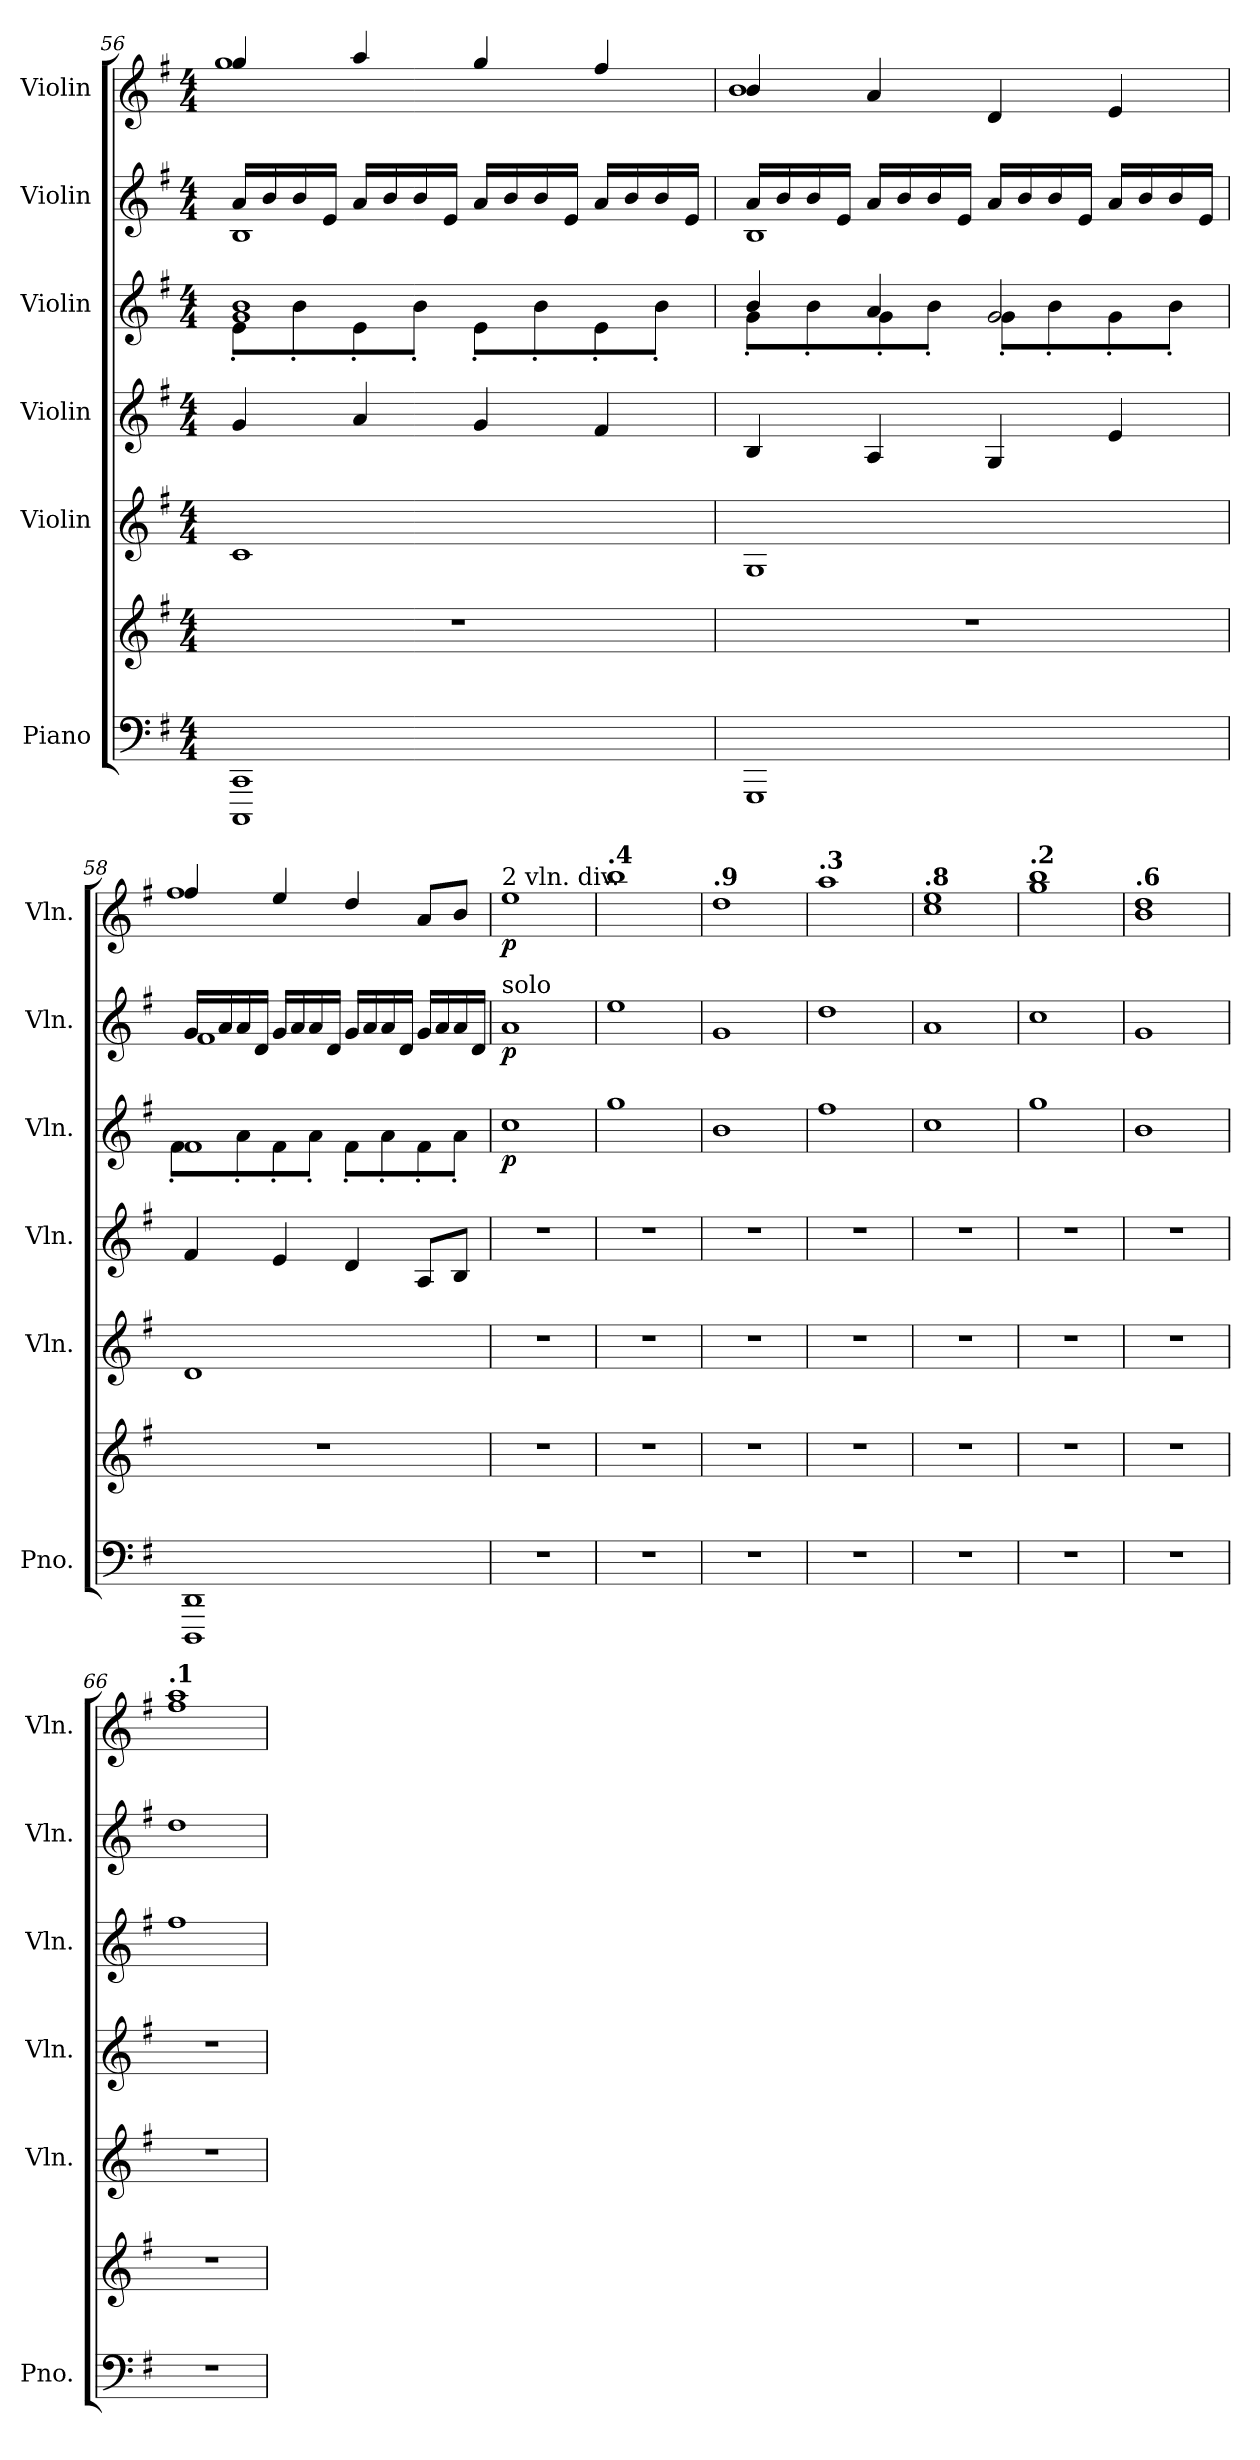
**kern	**kern	**kern	**kern	**kern	**dynam	**kern	**dynam	**kern	**dynam
*part6	*part6	*part5	*part4	*part3	*part3	*part2	*part2	*part1	*part1
*staff7	*staff6	*staff5	*staff4	*staff3	*staff3	*staff2	*staff2	*staff1	*staff1
*I"Piano	*	*I"Violin	*I"Violin	*I"Violin	*	*I"Violin	*	*I"Violin	*
*I'Pno.	*	*I'Vln.	*I'Vln.	*I'Vln.	*	*I'Vln.	*	*I'Vln.	*
*clefF4	*clefG2	*clefG2	*clefG2	*clefG2	*	*clefG2	*	*clefG2	*
*k[f#]	*k[f#]	*k[f#]	*k[f#]	*k[f#]	*	*k[f#]	*	*k[f#]	*
*M4/4	*M4/4	*M4/4	*M4/4	*M4/4	*	*M4/4	*	*M4/4	*
=56	=56	=56	=56	=56	=56	=56	=56	=56	=56
*	*	*	*	*^	*	*^	*	*^	*
1CCC 1CC	1r	1c	4g/	1g 1b	8e'\L	.	16a/LL	1B	.	4gg/	1gg	.
.	.	.	.	.	.	.	16b/	.	.	.	.	.
.	.	.	.	.	8b'\	.	16b/	.	.	.	.	.
.	.	.	.	.	.	.	16e/JJ	.	.	.	.	.
.	.	.	4a/	.	8e'\	.	16a/LL	.	.	4aa/	.	.
.	.	.	.	.	.	.	16b/	.	.	.	.	.
.	.	.	.	.	8b'\J	.	16b/	.	.	.	.	.
.	.	.	.	.	.	.	16e/JJ	.	.	.	.	.
.	.	.	4g/	.	8e'\L	.	16a/LL	.	.	4gg/	.	.
.	.	.	.	.	.	.	16b/	.	.	.	.	.
.	.	.	.	.	8b'\	.	16b/	.	.	.	.	.
.	.	.	.	.	.	.	16e/JJ	.	.	.	.	.
.	.	.	4f#/	.	8e'\	.	16a/LL	.	.	4ff#/	.	.
.	.	.	.	.	.	.	16b/	.	.	.	.	.
.	.	.	.	.	8b'\J	.	16b/	.	.	.	.	.
.	.	.	.	.	.	.	16e/JJ	.	.	.	.	.
!!LO:PB:g=z	!!
=57	=57	=57	=57	=57	=57	=57	=57	=57	=57	=57	=57	=57
1GGG	1r	1G	4B/	4b/	8g'\L	.	16a/LL	1B	.	4b/	1b	.
.	.	.	.	.	.	.	16b/	.	.	.	.	.
.	.	.	.	.	8b'\	.	16b/	.	.	.	.	.
.	.	.	.	.	.	.	16e/JJ	.	.	.	.	.
.	.	.	4A/	4a/	8g'\	.	16a/LL	.	.	4a/	.	.
.	.	.	.	.	.	.	16b/	.	.	.	.	.
.	.	.	.	.	8b'\J	.	16b/	.	.	.	.	.
.	.	.	.	.	.	.	16e/JJ	.	.	.	.	.
.	.	.	4G/	2g/	8g'\L	.	16a/LL	.	.	4d/	.	.
.	.	.	.	.	.	.	16b/	.	.	.	.	.
.	.	.	.	.	8b'\	.	16b/	.	.	.	.	.
.	.	.	.	.	.	.	16e/JJ	.	.	.	.	.
.	.	.	4e/	.	8g'\	.	16a/LL	.	.	4e/	.	.
.	.	.	.	.	.	.	16b/	.	.	.	.	.
.	.	.	.	.	8b'\J	.	16b/	.	.	.	.	.
.	.	.	.	.	.	.	16e/JJ	.	.	.	.	.
=58	=58	=58	=58	=58	=58	=58	=58	=58	=58	=58	=58	=58
1DDD 1DD	1r	1d	4f#/	1f#	8f#'\L	.	16g/LL	1f#	.	4ff#/	1ff#	.
.	.	.	.	.	.	.	16a/	.	.	.	.	.
.	.	.	.	.	8a'\	.	16a/	.	.	.	.	.
.	.	.	.	.	.	.	16d/JJ	.	.	.	.	.
.	.	.	4e/	.	8f#'\	.	16g/LL	.	.	4ee/	.	.
.	.	.	.	.	.	.	16a/	.	.	.	.	.
.	.	.	.	.	8a'\J	.	16a/	.	.	.	.	.
.	.	.	.	.	.	.	16d/JJ	.	.	.	.	.
.	.	.	4d/	.	8f#'\L	.	16g/LL	.	.	4dd/	.	.
.	.	.	.	.	.	.	16a/	.	.	.	.	.
.	.	.	.	.	8a'\	.	16a/	.	.	.	.	.
.	.	.	.	.	.	.	16d/JJ	.	.	.	.	.
.	.	.	8A/L	.	8f#'\	.	16g/LL	.	.	8a/L	.	.
.	.	.	.	.	.	.	16a/	.	.	.	.	.
.	.	.	8B/J	.	8a'\J	.	16a/	.	.	8b/J	.	.
.	.	.	.	.	.	.	16d/JJ	.	.	.	.	.
*	*	*	*	*v	*v	*	*	*	*	*v	*v	*
*	*	*	*	*	*	*v	*v	*	*	*
=59	=59	=59	=59	=59	=59	=59	=59	=59	=59
*	*	*	*	*	*	*	*	*MM63	*
!	!	!	!	!	!	!	!	!LO:TX:a:t=2 vln. div.	!
!	!	!	!	!	!	!LO:TX:a:t=solo	!	!	!
!	!	!	!	!	!LO:DY:b	!	!LO:DY:b	!	!LO:DY:b
1r	1r	1r	1r	1cc	p	1a	p	1ee	p
=60	=60	=60	=60	=60	=60	=60	=60	=60	=60
*	*	*	*	*	*	*	*	*MM62	*
!	!	!	!	!	!	!	!	!LO:TX:a:B:t=.4	!
1r	1r	1r	1r	1gg	.	1ee	.	1bb	.
=61	=61	=61	=61	=61	=61	=61	=61	=61	=61
*	*	*	*	*	*	*	*	*MM61	*
!	!	!	!	!	!	!	!	!LO:TX:a:B:t=.9	!
1r	1r	1r	1r	1b	.	1g	.	1dd	.
=62	=62	=62	=62	=62	=62	=62	=62	=62	=62
*	*	*	*	*	*	*	*	*MM61	*
!	!	!	!	!	!	!	!	!LO:TX:a:B:t=.3	!
1r	1r	1r	1r	1ff#	.	1dd	.	1aa	.
!!LO:PB:g=z
=63	=63	=63	=63	=63	=63	=63	=63	=63	=63
*	*	*	*	*	*	*	*	*MM60	*
!	!	!	!	!	!	!	!	!LO:TX:a:B:t=.8	!
1r	1r	1r	1r	1cc	.	1a	.	1cc 1ee	.
=64	=64	=64	=64	=64	=64	=64	=64	=64	=64
*	*	*	*	*	*	*	*	*MM60	*
!	!	!	!	!	!	!	!	!LO:TX:a:B:t=.2	!
1r	1r	1r	1r	1gg	.	1cc	.	1gg 1bb	.
=65	=65	=65	=65	=65	=65	=65	=65	=65	=65
*	*	*	*	*	*	*	*	*MM59	*
!	!	!	!	!	!	!	!	!LO:TX:a:B:t=.6	!
1r	1r	1r	1r	1b	.	1g	.	1b 1dd	.
=66	=66	=66	=66	=66	=66	=66	=66	=66	=66
*	*	*	*	*	*	*	*	*MM59	*
!	!	!	!	!	!	!	!	!LO:TX:a:B:t=.1	!
1r	1r	1r	1r	1ff#	.	1dd	.	1ff# 1aa	.
=	=	=	=	=	=	=	=	=	=
*-	*-	*-	*-	*-	*-	*-	*-	*-	*-
